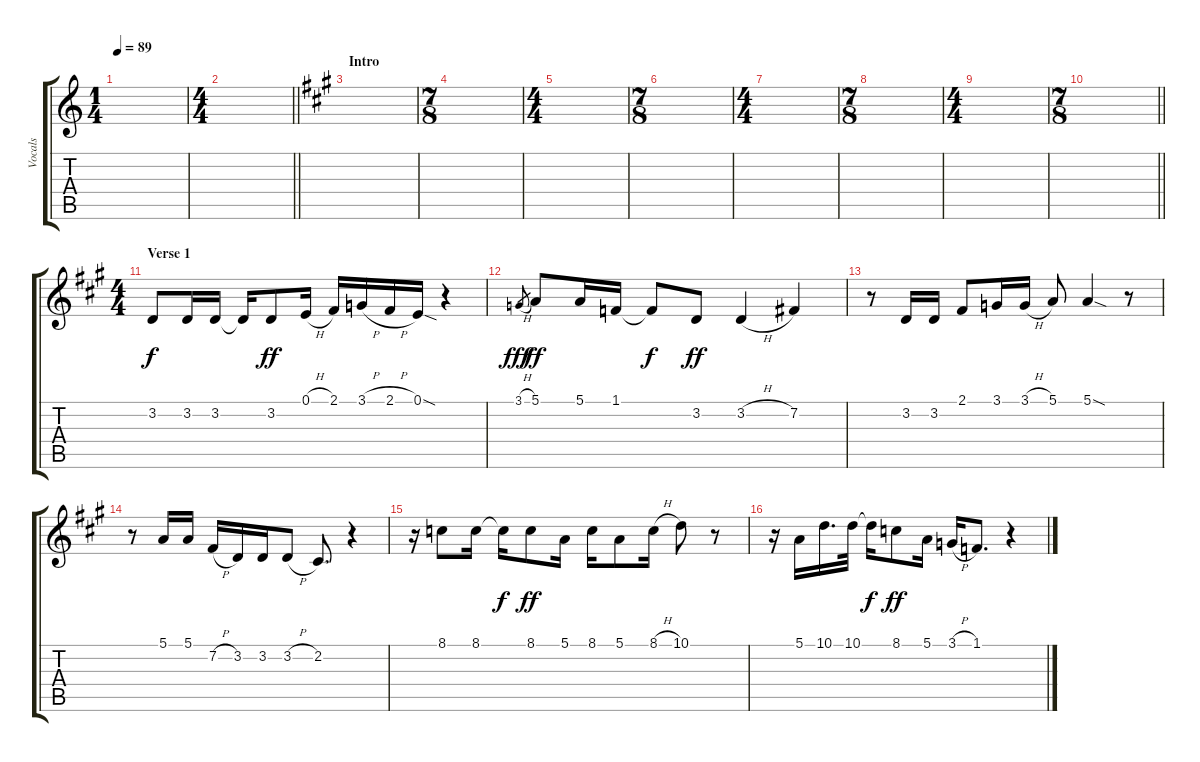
\track ("Vocals" "Vocals") {instrument oboe}
\staff {score tabs}
\tuning (E4 B3 G3 D3 A2 E2) {hide}
\ts (1 4)
\tempo 89
\clef g2
\ks c
|
\ts (4 4)
\barLineRight lightlight
|
\section ("" "Intro")
\ks a
|
\ts (7 8)
|
\ts (4 4)
|
\ts (7 8)
|
\ts (4 4)
|
\ts (7 8)
|
\ts (4 4)
|
\ts (7 8)
\barLineRight lightlight
|
\ts (4 4)
\section ("" "Verse 1")
3.2.8 3.2.16 3.2.16 3.2{t}.16{dy f} 3.2.8{dy ff} 0.1{h}.16 2.1.16 3.1{h}.16 2.1{h}.16 0.1{sod}.16 r.4 |
3.1{h}.8{gr dy fff} 5.1.8{dy ff} 5.1.16 1.1.16 1.1{t}.8{dy f} 3.2.8{dy ff} 3.2{h}.4 7.2.4 |
r.8 3.2.16 3.2.16 2.1.8 3.1.16 3.1{h}.16 5.1.8 5.1{sod}.4 r.8 |
r.8 5.1.16 5.1.16 7.2{h}.16 3.2.16 3.2.16 3.2{h}.8 2.2.8{d} r.4 |
r.16 8.1.8 8.1.16 8.1{t}.16{dy f} 8.1.8{dy ff} 5.1.16 8.1.16 5.1.8 8.1{h}.16 10.1.8 r.8 |
r.16 5.1.16 10.1.16{d} 10.1.32 10.1{t}.16{dy f} 8.1.8{dy ff} 5.1.16 3.1{h}.16 1.1.8{d} r.4
